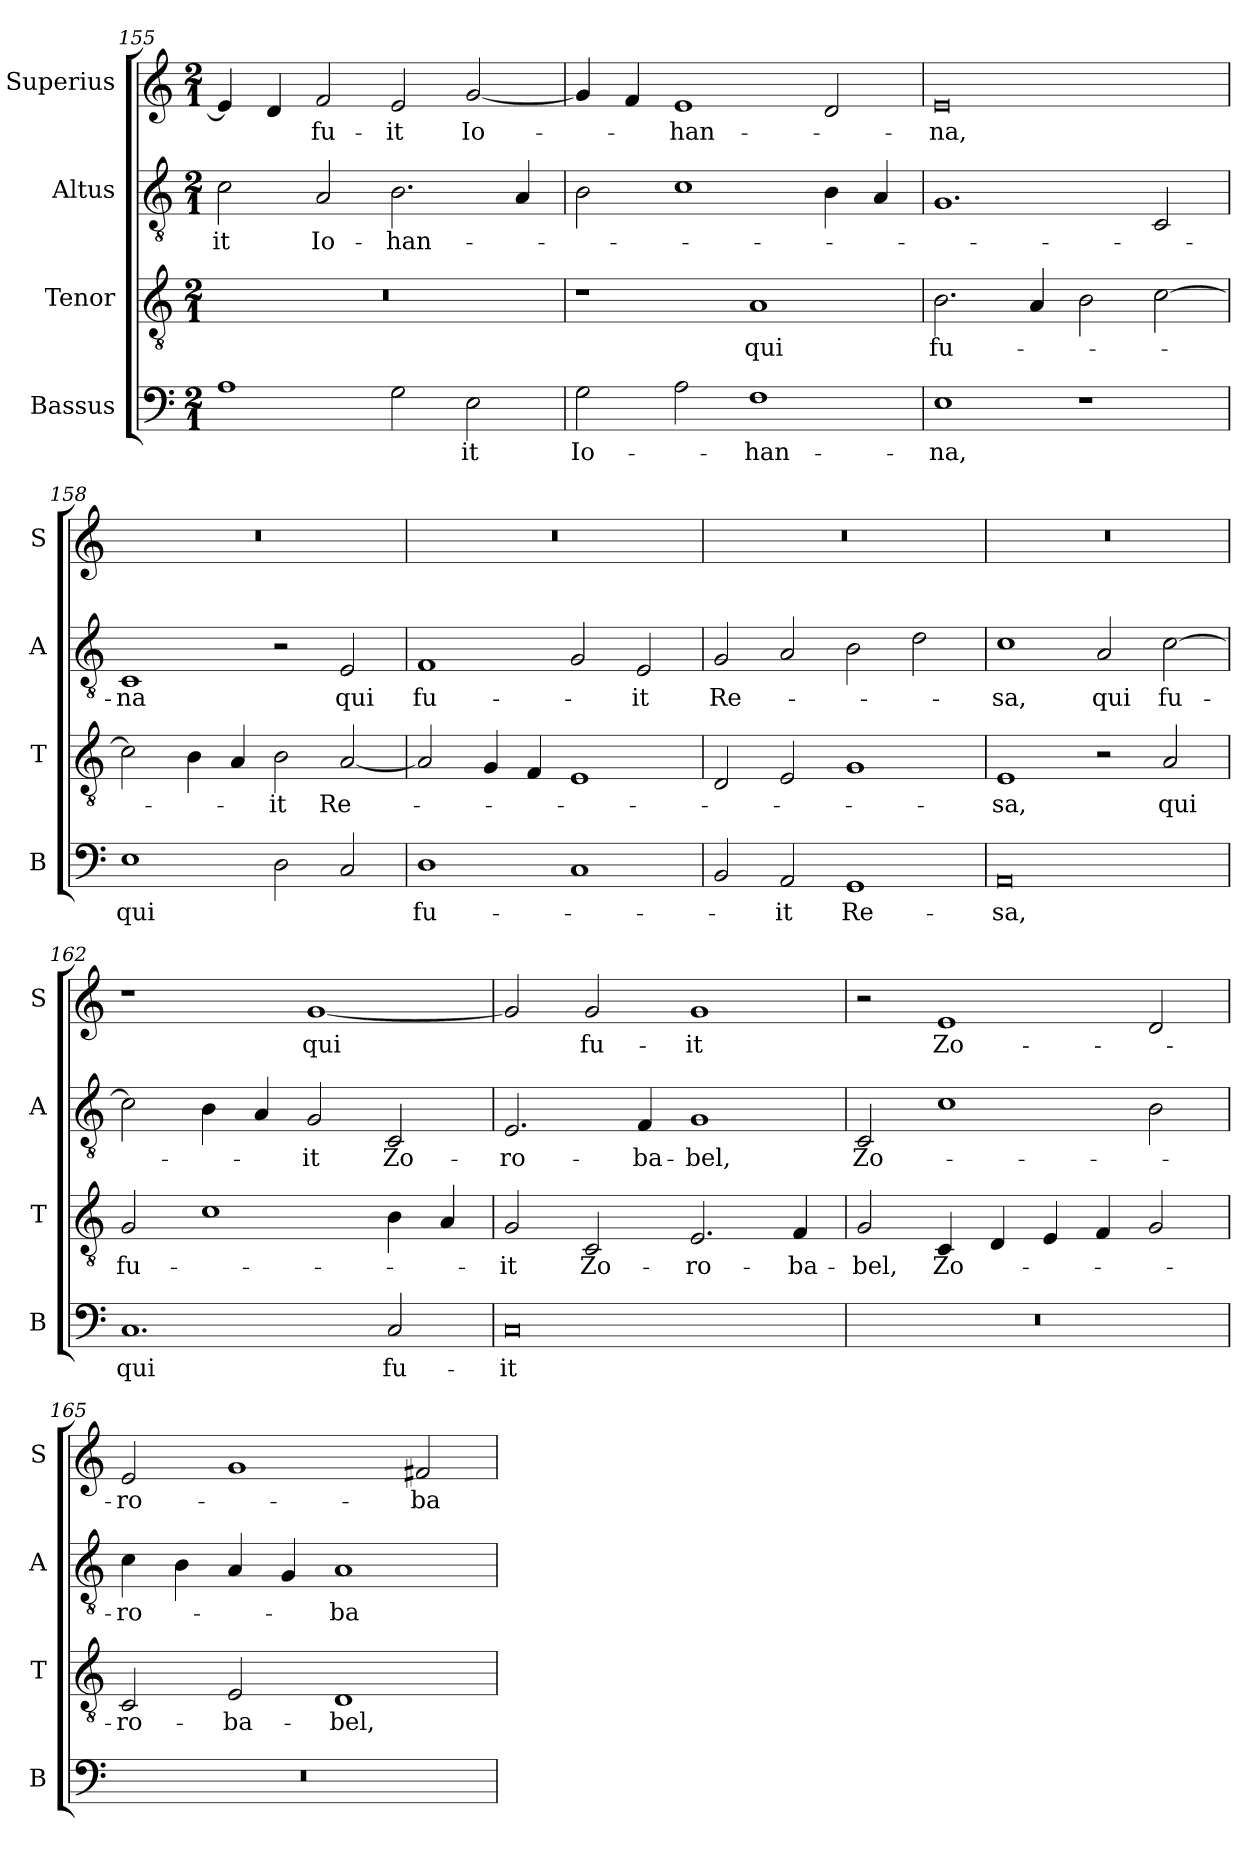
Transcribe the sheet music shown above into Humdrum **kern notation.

**kern	**text	**kern	**text	**kern	**text	**kern	**text
*part4	*part4	*part3	*part3	*part2	*part2	*part1	*part1
*staff4	*staff4	*staff3	*staff3	*staff2	*staff2	*staff1	*staff1
*I"Bassus	*	*I"Tenor	*	*I"Altus	*	*I"Superius	*
*I'B	*	*I'T	*	*I'A	*	*I'S	*
*clefF4	*	*clefGv2	*	*clefGv2	*	*clefG2	*
*k[]	*	*k[]	*	*k[]	*	*k[]	*
*M2/1	*	*M2/1	*	*M2/1	*	*M2/1	*
=155	=155	=155	=155	=155	=155	=155	=155
1A	.	0r	.	2c\	-it	4e/]	.
.	.	.	.	.	.	4d/	.
.	.	.	.	2A/	Io-	2f/	fu-
2G\	.	.	.	2.B\	-han-	2e/	-it
2E\	-it	.	.	.	.	[2g/	Io-
.	.	.	.	4A/	.	.	.
=156	=156	=156	=156	=156	=156	=156	=156
2G\	Io-	1r	.	2B\	.	4g/]	.
.	.	.	.	.	.	4f/	.
2A\	.	.	.	1c	.	1e	-han-
1F	-han-	1A	qui	.	.	.	.
.	.	.	.	4B\	.	2d/	.
.	.	.	.	4A/	.	.	.
=157	=157	=157	=157	=157	=157	=157	=157
1E	-na,	2.B\	fu-	1.G	.	0e	-na,
.	.	4A/	.	.	.	.	.
1r	.	2B\	.	.	.	.	.
.	.	[2c\	.	2C/	.	.	.
=158	=158	=158	=158	=158	=158	=158	=158
1E	qui	2c\]	.	1C	-na	0r	.
.	.	4B\	.	.	.	.	.
.	.	4A/	.	.	.	.	.
2D\	.	2B\	-it	2r	.	.	.
2C/	.	[2A/	Re-	2E/	qui	.	.
=159	=159	=159	=159	=159	=159	=159	=159
1D	fu-	2A/]	.	1F	fu-	0r	.
.	.	4G/	.	.	.	.	.
.	.	4F/	.	.	.	.	.
1C	.	1E	.	2G/	.	.	.
.	.	.	.	2E/	-it	.	.
=160	=160	=160	=160	=160	=160	=160	=160
2BB/	.	2D/	.	2G/	Re-	0r	.
2AA/	-it	2E/	.	2A/	.	.	.
1GG	Re-	1G	.	2B\	.	.	.
.	.	.	.	2d\	.	.	.
=161	=161	=161	=161	=161	=161	=161	=161
0AA	-sa,	1E	-sa,	1c	-sa,	0r	.
.	.	2r	.	2A/	qui	.	.
.	.	2A/	qui	[2c\	fu-	.	.
=162	=162	=162	=162	=162	=162	=162	=162
1.C	qui	2G/	fu-	2c\]	.	1r	.
.	.	1c	.	4B\	.	.	.
.	.	.	.	4A/	.	.	.
.	.	.	.	2G/	-it	[1g	qui
2C/	fu-	4B\	.	2C/	Zo-	.	.
.	.	4A/	.	.	.	.	.
=163	=163	=163	=163	=163	=163	=163	=163
0C	-it	2G/	-it	2.E/	-ro-	2g/]	.
.	.	2C/	Zo-	.	.	2g/	fu-
.	.	.	.	4F/	-ba-	.	.
.	.	2.E/	-ro-	1G	-bel,	1g	-it
.	.	4F/	-ba-	.	.	.	.
=164	=164	=164	=164	=164	=164	=164	=164
0r	.	2G/	-bel,	2C/	Zo-	2r	.
.	.	4C/	Zo-	1c	.	1e	Zo-
.	.	4D/	.	.	.	.	.
.	.	4E/	.	.	.	.	.
.	.	4F/	.	.	.	.	.
.	.	2G/	.	2B\	.	2d/	.
=165	=165	=165	=165	=165	=165	=165	=165
0r	.	2C/	-ro-	4c\	-ro-	2e/	-ro-
.	.	.	.	4B\	.	.	.
.	.	2E/	-ba-	4A/	.	1g	.
.	.	.	.	4G/	.	.	.
.	.	1D	-bel,	1A	-ba-	.	.
.	.	.	.	.	.	2f#X/	-ba-
=	=	=	=	=	=	=	=
*-	*-	*-	*-	*-	*-	*-	*-
